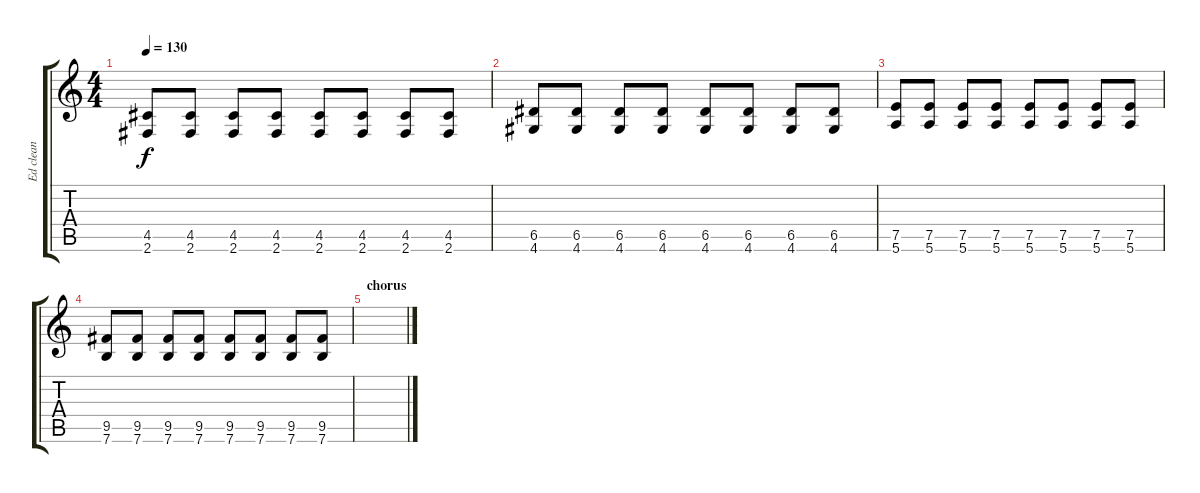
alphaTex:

\track ("Ed clean" "Ed clean") {instrument acousticguitarnylon}
\staff {score tabs}
\tuning (E4 B3 G3 D3 A2 E2) {hide}
\ts (4 4)
\tempo 130
\clef g2
\ks c
(4.5 2.6).8{dy f} (4.5 2.6).8 (4.5 2.6).8 (4.5 2.6).8 (4.5 2.6).8 (4.5 2.6).8 (4.5 2.6).8 (4.5 2.6).8 |
(6.5 4.6).8 (6.5 4.6).8 (6.5 4.6).8 (6.5 4.6).8 (6.5 4.6).8 (6.5 4.6).8 (6.5 4.6).8 (6.5 4.6).8 |
(7.5 5.6).8 (7.5 5.6).8 (7.5 5.6).8 (7.5 5.6).8 (7.5 5.6).8 (7.5 5.6).8 (7.5 5.6).8 (7.5 5.6).8 |
(9.5 7.6).8 (9.5 7.6).8 (9.5 7.6).8 (9.5 7.6).8 (9.5 7.6).8 (9.5 7.6).8 (9.5 7.6).8 (9.5 7.6).8 |
\section ("" "chorus")
